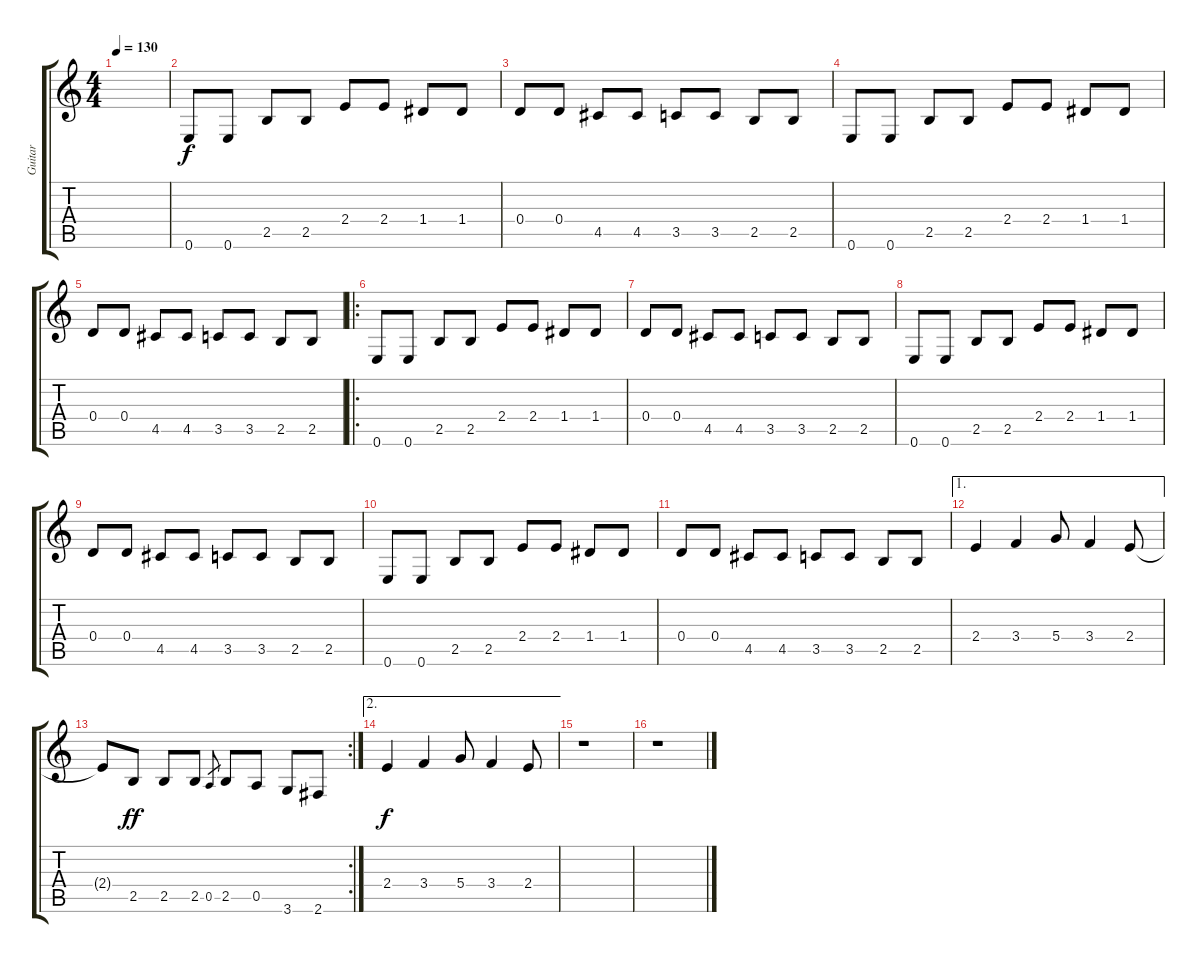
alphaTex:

\track ("Guitar" "Guitar") {instrument electricguitarmuted}
\staff {score tabs}
\tuning (E4 B3 G3 D3 A2 E2) {hide}
\ts (4 4)
\tempo 130
\clef g2
\ks c
|
0.6.8 0.6.8 2.5.8 2.5.8 2.4.8 2.4.8 1.4.8 1.4.8 |
0.4.8 0.4.8 4.5.8 4.5.8 3.5.8 3.5.8 2.5.8 2.5.8 |
0.6.8 0.6.8 2.5.8 2.5.8 2.4.8 2.4.8 1.4.8 1.4.8 |
0.4.8 0.4.8 4.5.8 4.5.8 3.5.8 3.5.8 2.5.8 2.5.8 |
\ro
0.6.8 0.6.8 2.5.8 2.5.8 2.4.8 2.4.8 1.4.8 1.4.8 |
0.4.8 0.4.8 4.5.8 4.5.8 3.5.8 3.5.8 2.5.8 2.5.8 |
0.6.8 0.6.8 2.5.8 2.5.8 2.4.8 2.4.8 1.4.8 1.4.8 |
0.4.8 0.4.8 4.5.8 4.5.8 3.5.8 3.5.8 2.5.8 2.5.8 |
0.6.8 0.6.8 2.5.8 2.5.8 2.4.8 2.4.8 1.4.8 1.4.8 |
0.4.8 0.4.8 4.5.8 4.5.8 3.5.8 3.5.8 2.5.8 2.5.8 |
\ae 1
2.4.4 3.4.4 5.4.8 3.4.4 2.4.8 |
\rc 2
2.4{t}.8 2.5.8{dy ff} 2.5.8 2.5.8 0.5.8{gr} 2.5.8 0.5.8 3.6.8 2.6.8 |
\ae 2
2.4.4{dy f} 3.4.4 5.4.8 3.4.4 2.4.8 |
r.1 |
r.1
